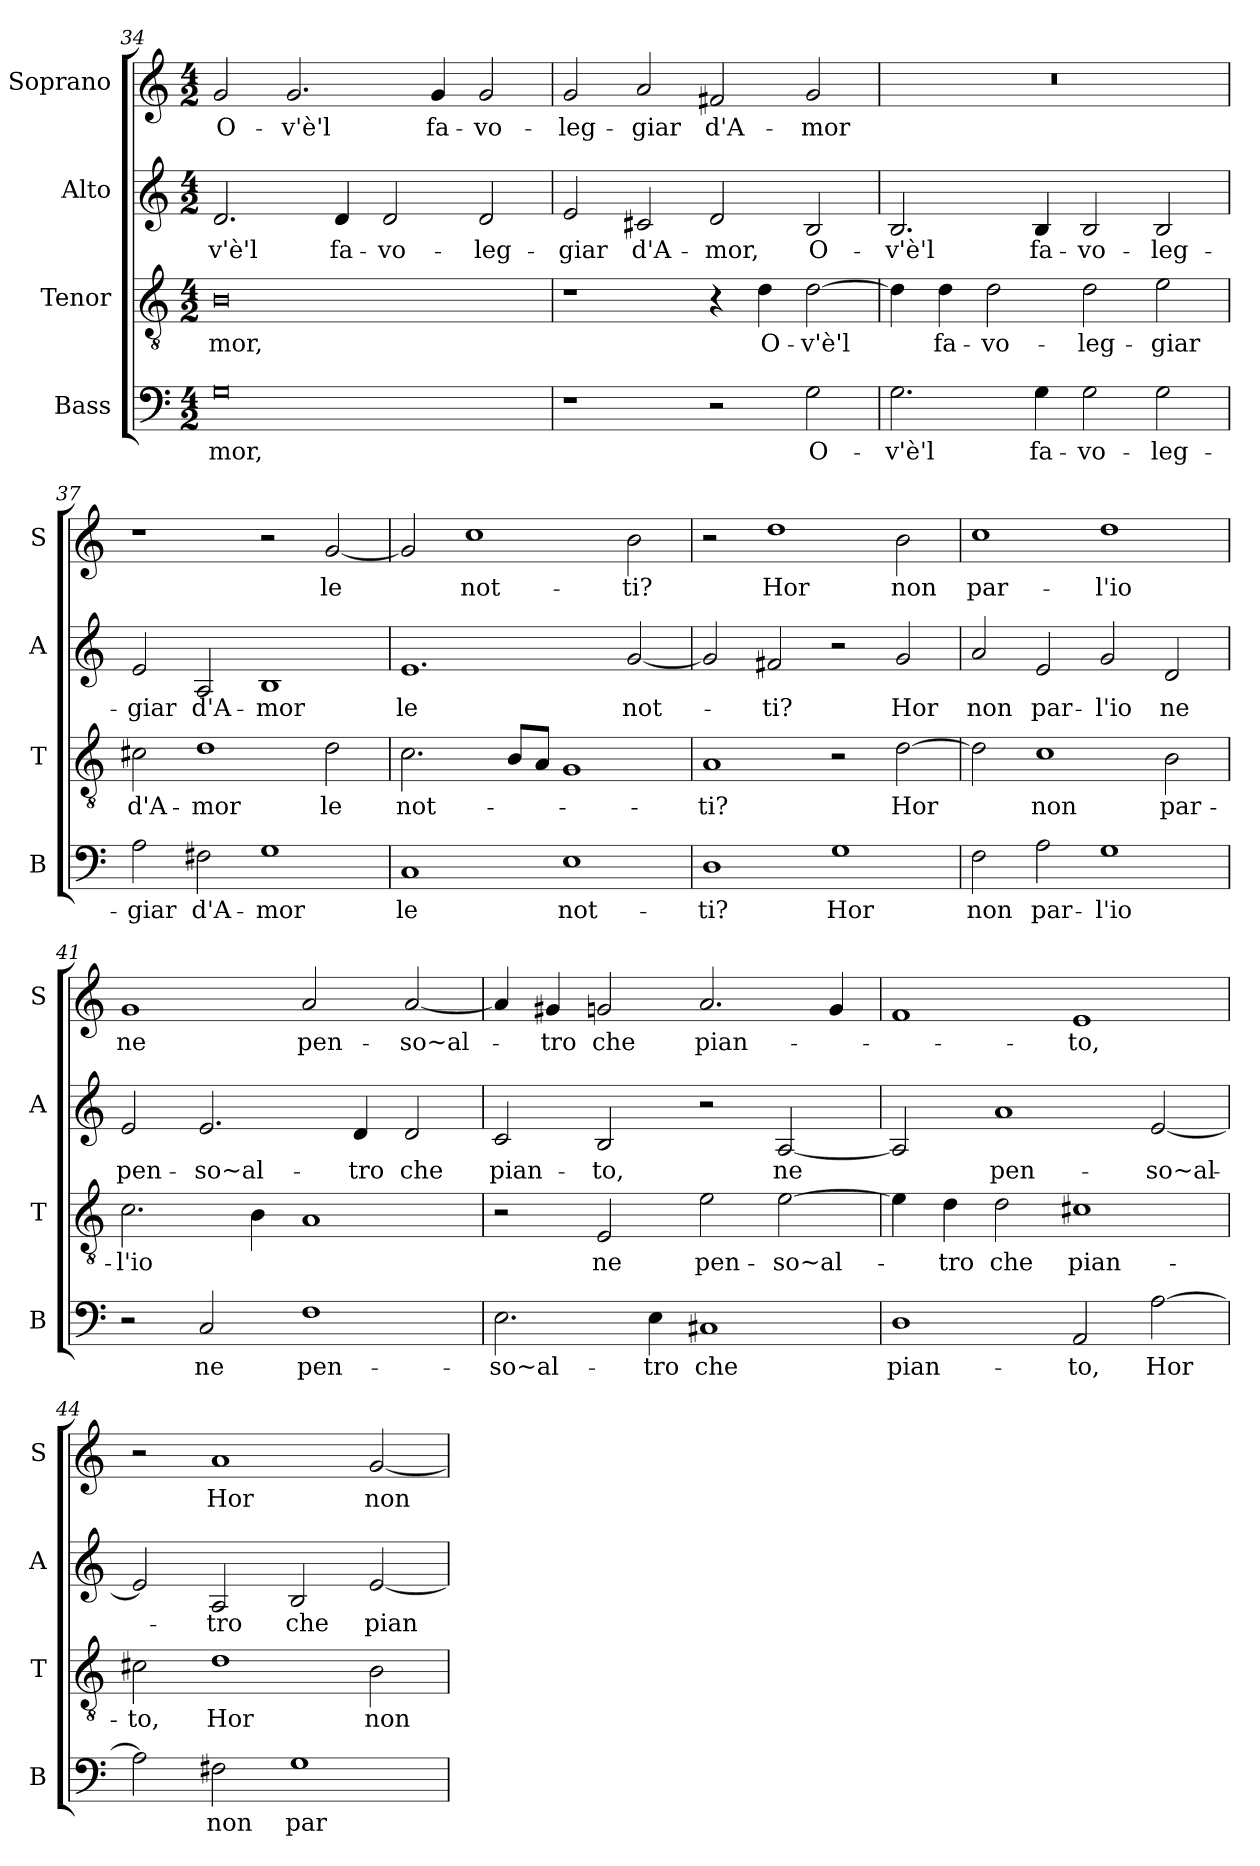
**kern	**text	**kern	**text	**kern	**text	**kern	**text
*part4	*part4	*part3	*part3	*part2	*part2	*part1	*part1
*staff4	*staff4	*staff3	*staff3	*staff2	*staff2	*staff1	*staff1
*I"Bass	*	*I"Tenor	*	*I"Alto	*	*I"Soprano	*
*I'B	*	*I'T	*	*I'A	*	*I'S	*
*clefF4	*	*clefGv2	*	*clefG2	*	*clefG2	*
*k[]	*	*k[]	*	*k[]	*	*k[]	*
*C:	*	*C:	*	*C:	*	*C:	*
*M4/2	*	*M4/2	*	*M4/2	*	*M4/2	*
=34	=34	=34	=34	=34	=34	=34	=34
!	!LO:LY:b	!	!LO:LY:b	!	!LO:LY:b	!	!LO:LY:b
0G	-mor,	0B	-mor,	2.d/	-v'è'l	2g/	O-
!	!	!	!	!	!	!	!LO:LY:b
.	.	.	.	.	.	2.g/	-v'è'l
!	!	!	!	!	!LO:LY:b	!	!
.	.	.	.	4d/	fa-	.	.
!	!	!	!	!	!LO:LY:b	!	!
.	.	.	.	2d/	-vo-	.	.
!	!	!	!	!	!	!	!LO:LY:b
.	.	.	.	.	.	4g/	fa-
!	!	!	!	!	!LO:LY:b	!	!LO:LY:b
.	.	.	.	2d/	-leg-	2g/	-vo-
=35	=35	=35	=35	=35	=35	=35	=35
!	!	!	!	!	!LO:LY:b	!	!LO:LY:b
1r	.	1r	.	2e/	-giar	2g/	-leg-
!	!	!	!	!	!LO:LY:b	!	!LO:LY:b
.	.	.	.	2c#X/	d'A-	2a/	-giar
!	!	!	!	!	!LO:LY:b	!	!LO:LY:b
2r	.	4r	.	2d/	-mor,	2f#X/	d'A-
!	!	!	!LO:LY:b	!	!	!	!
.	.	4d\	O-	.	.	.	.
!	!LO:LY:b	!	!LO:LY:b	!	!LO:LY:b	!	!LO:LY:b
2G\	O-	[2d\	-v'è'l	2B/	O-	2g/	-mor
!!LO:PB:g=z
=36	=36	=36	=36	=36	=36	=36	=36
!	!LO:LY:b	!	!	!	!LO:LY:b	!	!
2.G\	-v'è'l	4d\]	.	2.B/	-v'è'l	0r	.
!	!	!	!LO:LY:b	!	!	!	!
.	.	4d\	fa-	.	.	.	.
!	!	!	!LO:LY:b	!	!	!	!
.	.	2d\	-vo-	.	.	.	.
!	!LO:LY:b	!	!	!	!LO:LY:b	!	!
4G\	fa-	.	.	4B/	fa-	.	.
!	!LO:LY:b	!	!LO:LY:b	!	!LO:LY:b	!	!
2G\	-vo-	2d\	-leg-	2B/	-vo-	.	.
!	!LO:LY:b	!	!LO:LY:b	!	!LO:LY:b	!	!
2G\	-leg-	2e\	-giar	2B/	-leg-	.	.
=37	=37	=37	=37	=37	=37	=37	=37
!	!LO:LY:b	!	!LO:LY:b	!	!LO:LY:b	!	!
2A\	-giar	2c#X\	d'A-	2e/	-giar	1r	.
!	!LO:LY:b	!	!LO:LY:b	!	!LO:LY:b	!	!
2F#X\	d'A-	1d	-mor	2A/	d'A-	.	.
!	!LO:LY:b	!	!	!	!LO:LY:b	!	!
1G	-mor	.	.	1B	-mor	2r	.
!	!	!	!LO:LY:b	!	!	!	!LO:LY:b
.	.	2d\	le	.	.	[2g/	le
=38	=38	=38	=38	=38	=38	=38	=38
!	!LO:LY:b	!	!LO:LY:b	!	!LO:LY:b	!	!
1C	le	2.c\	not-	1.e	le	2g/]	.
!	!	!	!	!	!	!	!LO:LY:b
.	.	.	.	.	.	1cc	not-
.	.	8B/L	.	.	.	.	.
.	.	8A/J	.	.	.	.	.
!	!LO:LY:b	!	!	!	!	!	!
1E	not-	1G	.	.	.	.	.
!	!	!	!	!	!LO:LY:b	!	!LO:LY:b
.	.	.	.	[2g/	not-	2b\	-ti?
=39	=39	=39	=39	=39	=39	=39	=39
!	!LO:LY:b	!	!LO:LY:b	!	!	!	!
1D	-ti?	1A	-ti?	2g/]	.	2r	.
!	!	!	!	!	!LO:LY:b	!	!LO:LY:b
.	.	.	.	2f#X/	-ti?	1dd	Hor
!	!LO:LY:b	!	!	!	!	!	!
1G	Hor	2r	.	2r	.	.	.
!	!	!	!LO:LY:b	!	!LO:LY:b	!	!LO:LY:b
.	.	[2d\	Hor	2g/	Hor	2b\	non
=40	=40	=40	=40	=40	=40	=40	=40
!	!LO:LY:b	!	!	!	!LO:LY:b	!	!LO:LY:b
2F\	non	2d\]	.	2a/	non	1cc	par-
!	!LO:LY:b	!	!LO:LY:b	!	!LO:LY:b	!	!
2A\	par-	1c	non	2e/	par-	.	.
!	!LO:LY:b	!	!	!	!LO:LY:b	!	!LO:LY:b
1G	-l'io	.	.	2g/	-l'io	1dd	-l'io
!	!	!	!LO:LY:b	!	!LO:LY:b	!	!
.	.	2B\	par-	2d/	ne	.	.
!!LO:LB:g=z
=41	=41	=41	=41	=41	=41	=41	=41
!	!	!	!LO:LY:b	!	!LO:LY:b	!	!LO:LY:b
2r	.	2.c\	-l'io	2e/	pen-	1g	ne
!	!LO:LY:b	!	!	!	!LO:LY:b	!	!
2C/	ne	.	.	2.e/	-so~al-	.	.
.	.	4B\	.	.	.	.	.
!	!LO:LY:b	!	!	!	!	!	!LO:LY:b
1F	pen-	1A	.	.	.	2a/	pen-
!	!	!	!	!	!LO:LY:b	!	!
.	.	.	.	4d/	-tro	.	.
!	!	!	!	!	!LO:LY:b	!	!LO:LY:b
.	.	.	.	2d/	che	[2a/	-so~al-
=42	=42	=42	=42	=42	=42	=42	=42
!	!LO:LY:b	!	!	!	!LO:LY:b	!	!
2.E\	-so~al-	2r	.	2c/	pian-	4a/]	.
!	!	!	!	!	!	!	!LO:LY:b
.	.	.	.	.	.	4g#X/	-tro
!	!	!	!LO:LY:b	!	!LO:LY:b	!	!LO:LY:b
.	.	2E/	ne	2B/	-to,	2gn/	che
!	!LO:LY:b	!	!	!	!	!	!
4E\	-tro	.	.	.	.	.	.
!	!LO:LY:b	!	!LO:LY:b	!	!	!	!LO:LY:b
1C#X	che	2e\	pen-	2r	.	2.a/	pian-
!	!	!	!LO:LY:b	!	!LO:LY:b	!	!
.	.	[2e\	-so~al-	[2A/	ne	.	.
.	.	.	.	.	.	4g/	.
=43	=43	=43	=43	=43	=43	=43	=43
!	!LO:LY:b	!	!	!	!	!	!
1D	pian-	4e\]	.	2A/]	.	1f	.
!	!	!	!LO:LY:b	!	!	!	!
.	.	4d\	-tro	.	.	.	.
!	!	!	!LO:LY:b	!	!LO:LY:b	!	!
.	.	2d\	che	1a	pen-	.	.
!	!LO:LY:b	!	!LO:LY:b	!	!	!	!LO:LY:b
2AA/	-to,	1c#X	pian-	.	.	1e	-to,
!	!LO:LY:b	!	!	!	!LO:LY:b	!	!
[2A\	Hor	.	.	[2e/	-so~al-	.	.
=44	=44	=44	=44	=44	=44	=44	=44
!	!	!	!LO:LY:b	!	!	!	!
2A\]	.	2c#X\	-to,	2e/]	.	2r	.
!	!LO:LY:b	!	!LO:LY:b	!	!LO:LY:b	!	!LO:LY:b
2F#X\	non	1d	Hor	2A/	-tro	1a	Hor
!	!LO:LY:b	!	!	!	!LO:LY:b	!	!
1G	par-	.	.	2B/	che	.	.
!	!	!	!LO:LY:b	!	!LO:LY:b	!	!LO:LY:b
.	.	2B\	non	[2e/	pian-	[2g/	non
=	=	=	=	=	=	=	=
*-	*-	*-	*-	*-	*-	*-	*-
